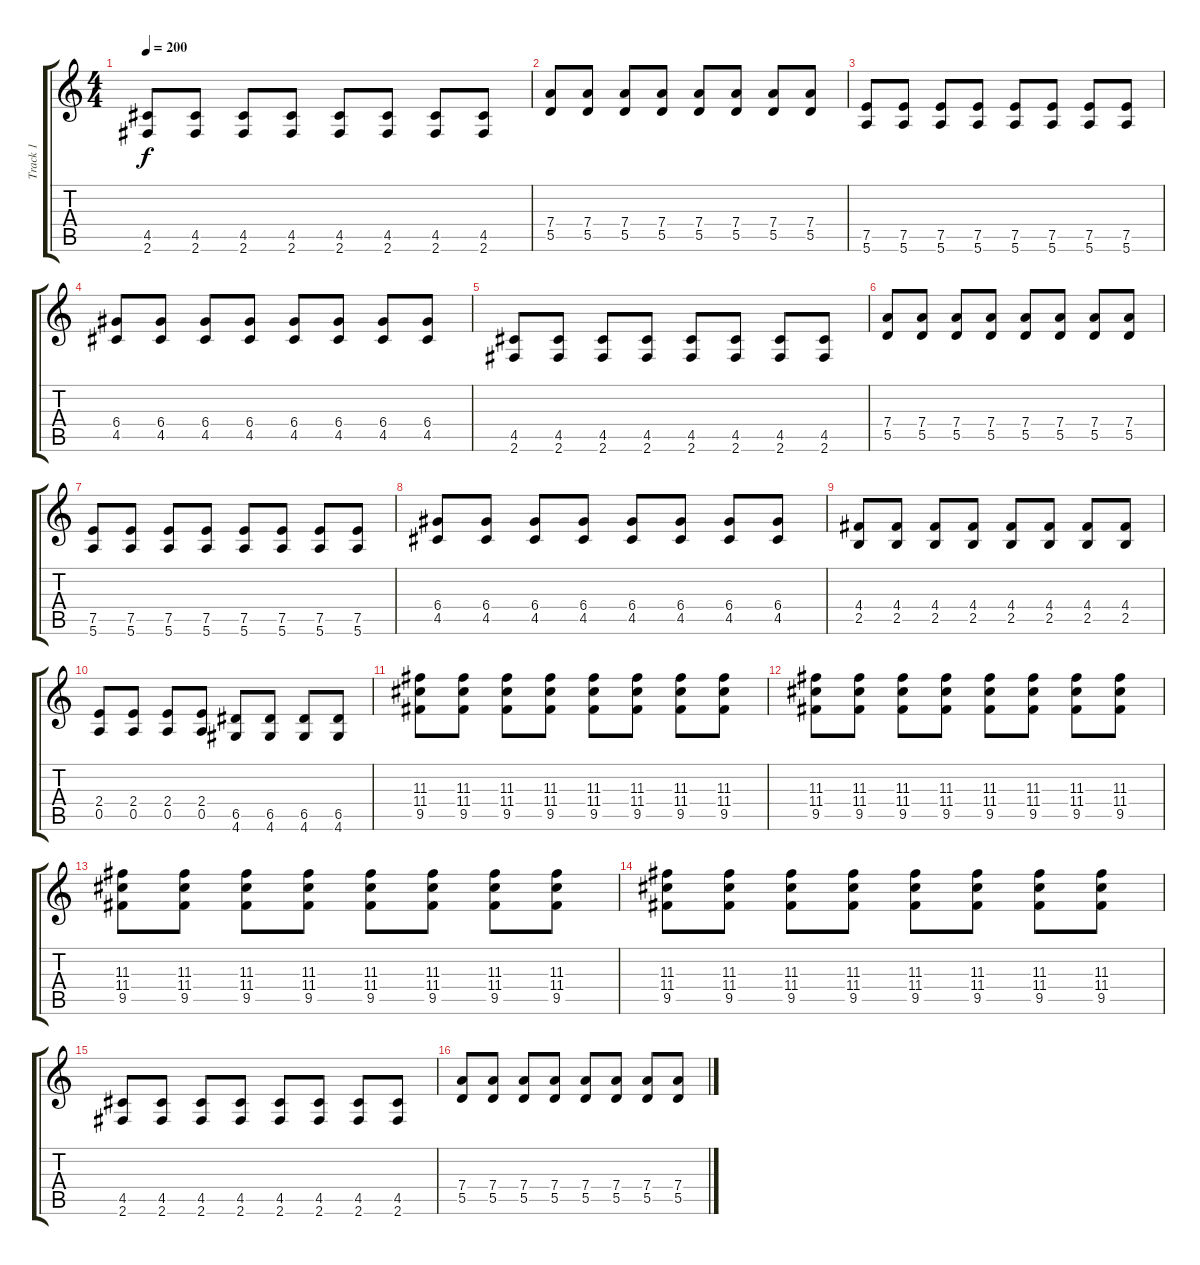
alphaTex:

\track ("Track 1" "Track 1") {instrument distortionguitar}
\staff {score tabs}
\tuning (E4 B3 G3 D3 A2 E2) {hide}
\ts (4 4)
\tempo 200
\clef g2
\ks c
(4.5 2.6).8{dy f} (4.5 2.6).8 (4.5 2.6).8 (4.5 2.6).8 (4.5 2.6).8 (4.5 2.6).8 (4.5 2.6).8 (4.5 2.6).8 |
(7.4 5.5).8 (7.4 5.5).8 (7.4 5.5).8 (7.4 5.5).8 (7.4 5.5).8 (7.4 5.5).8 (7.4 5.5).8 (7.4 5.5).8 |
(7.5 5.6).8 (7.5 5.6).8 (7.5 5.6).8 (7.5 5.6).8 (7.5 5.6).8 (7.5 5.6).8 (7.5 5.6).8 (7.5 5.6).8 |
(6.4 4.5).8 (6.4 4.5).8 (6.4 4.5).8 (6.4 4.5).8 (6.4 4.5).8 (6.4 4.5).8 (6.4 4.5).8 (6.4 4.5).8 |
(4.5 2.6).8 (4.5 2.6).8 (4.5 2.6).8 (4.5 2.6).8 (4.5 2.6).8 (4.5 2.6).8 (4.5 2.6).8 (4.5 2.6).8 |
(7.4 5.5).8 (7.4 5.5).8 (7.4 5.5).8 (7.4 5.5).8 (7.4 5.5).8 (7.4 5.5).8 (7.4 5.5).8 (7.4 5.5).8 |
(7.5 5.6).8 (7.5 5.6).8 (7.5 5.6).8 (7.5 5.6).8 (7.5 5.6).8 (7.5 5.6).8 (7.5 5.6).8 (7.5 5.6).8 |
(6.4 4.5).8 (6.4 4.5).8 (6.4 4.5).8 (6.4 4.5).8 (6.4 4.5).8 (6.4 4.5).8 (6.4 4.5).8 (6.4 4.5).8 |
(4.4 2.5).8 (4.4 2.5).8 (4.4 2.5).8 (4.4 2.5).8 (4.4 2.5).8 (4.4 2.5).8 (4.4 2.5).8 (4.4 2.5).8 |
(2.4 0.5).8 (2.4 0.5).8 (2.4 0.5).8 (2.4 0.5).8 (6.5 4.6).8 (6.5 4.6).8 (6.5 4.6).8 (6.5 4.6).8 |
(11.3 11.4 9.5).8 (11.3 11.4 9.5).8 (11.3 11.4 9.5).8 (11.3 11.4 9.5).8 (11.3 11.4 9.5).8 (11.3 11.4 9.5).8 (11.3 11.4 9.5).8 (11.3 11.4 9.5).8 |
(11.3 11.4 9.5).8 (11.3 11.4 9.5).8 (11.3 11.4 9.5).8 (11.3 11.4 9.5).8 (11.3 11.4 9.5).8 (11.3 11.4 9.5).8 (11.3 11.4 9.5).8 (11.3 11.4 9.5).8 |
(11.3 11.4 9.5).8 (11.3 11.4 9.5).8 (11.3 11.4 9.5).8 (11.3 11.4 9.5).8 (11.3 11.4 9.5).8 (11.3 11.4 9.5).8 (11.3 11.4 9.5).8 (11.3 11.4 9.5).8 |
(11.3 11.4 9.5).8 (11.3 11.4 9.5).8 (11.3 11.4 9.5).8 (11.3 11.4 9.5).8 (11.3 11.4 9.5).8 (11.3 11.4 9.5).8 (11.3 11.4 9.5).8 (11.3 11.4 9.5).8 |
(4.5 2.6).8 (4.5 2.6).8 (4.5 2.6).8 (4.5 2.6).8 (4.5 2.6).8 (4.5 2.6).8 (4.5 2.6).8 (4.5 2.6).8 |
(7.4 5.5).8 (7.4 5.5).8 (7.4 5.5).8 (7.4 5.5).8 (7.4 5.5).8 (7.4 5.5).8 (7.4 5.5).8 (7.4 5.5).8
